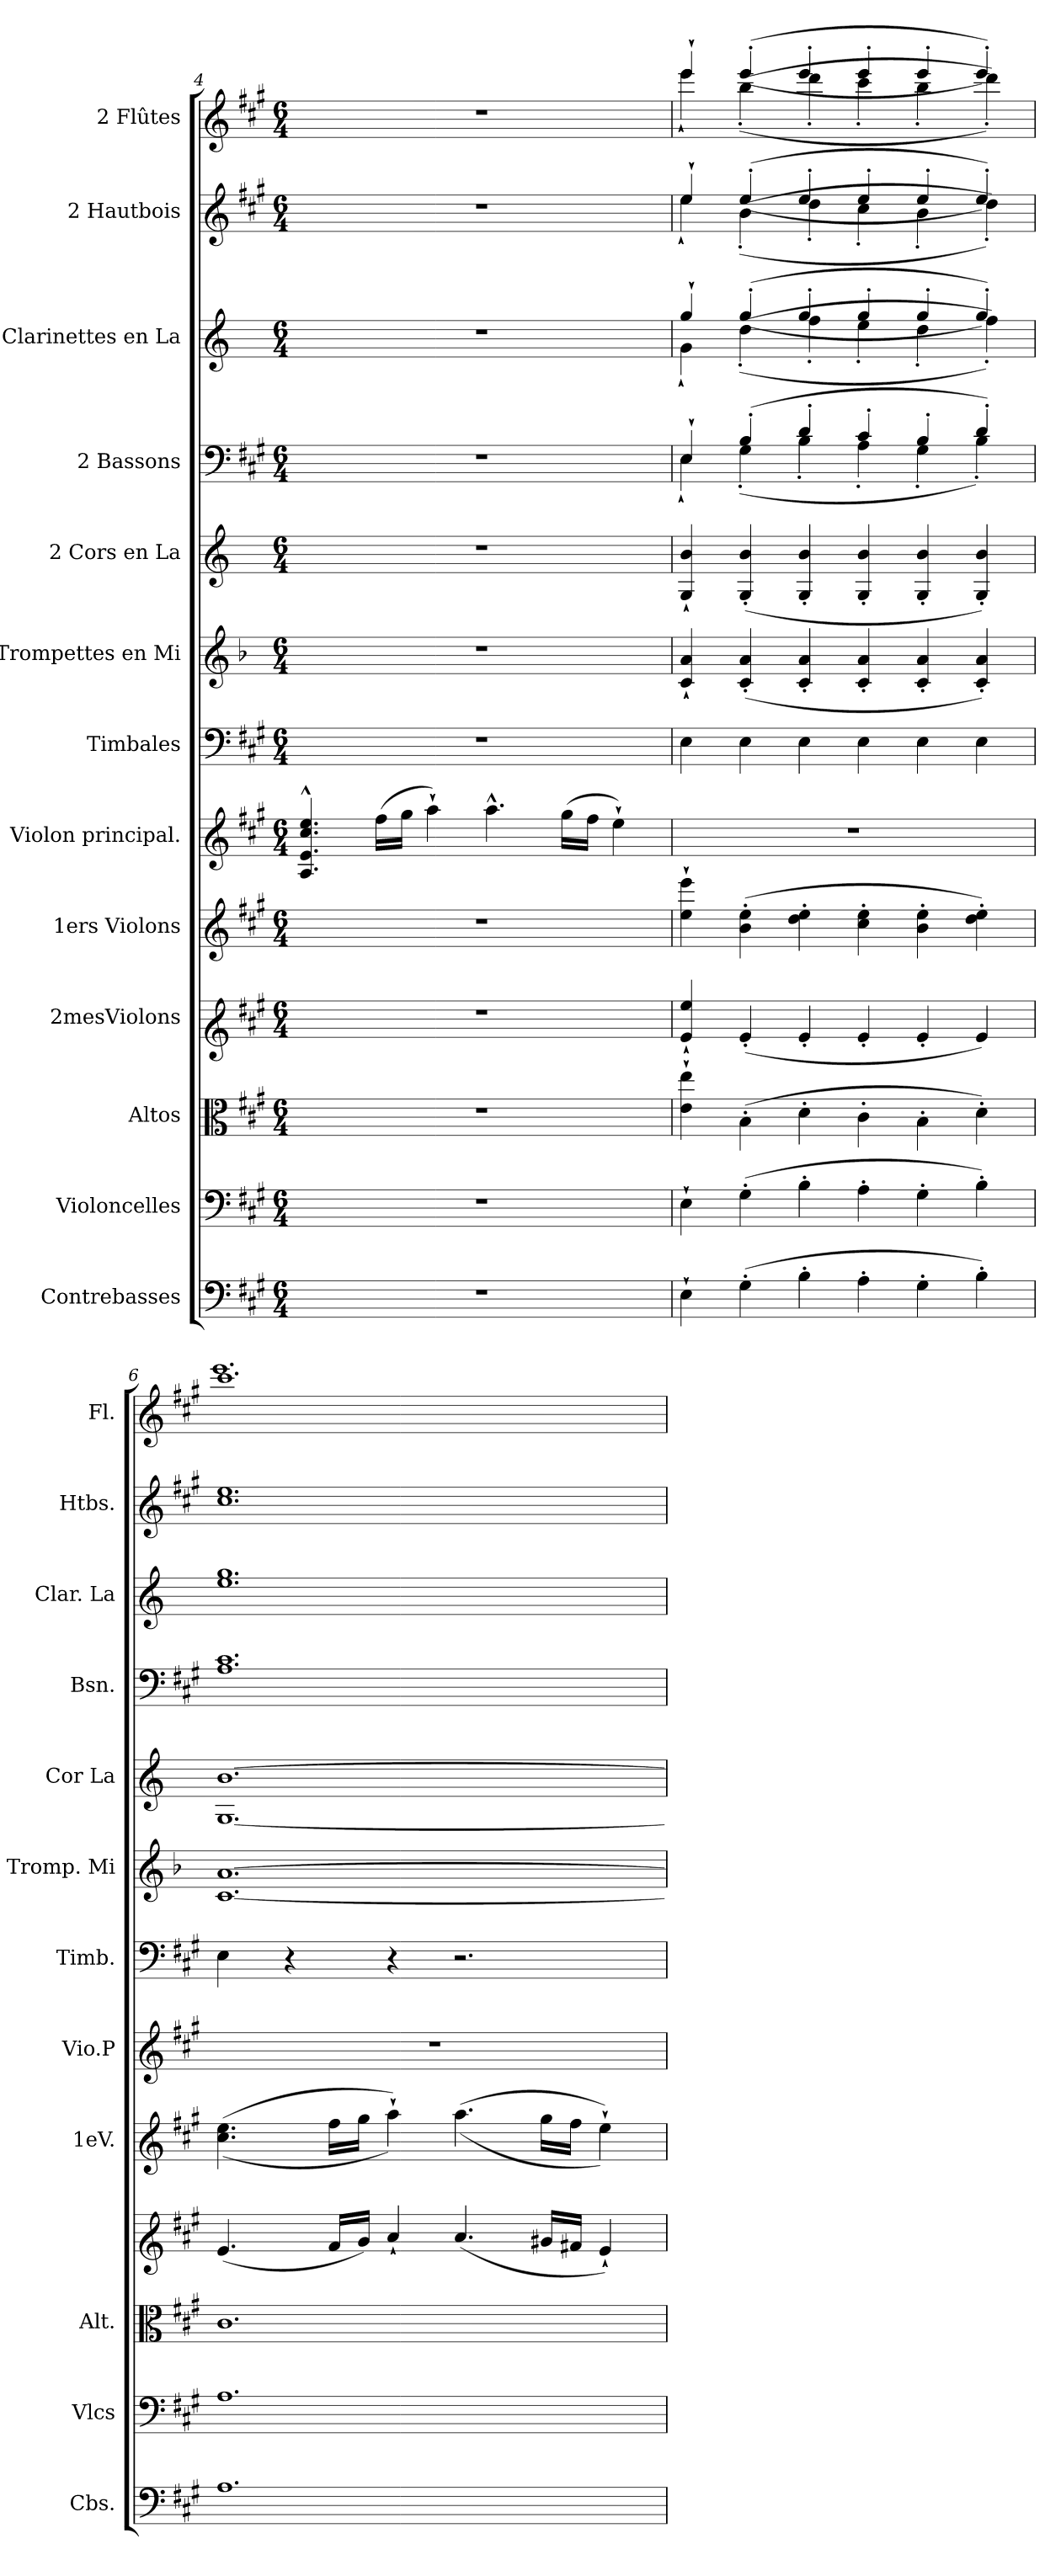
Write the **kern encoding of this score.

**kern	**kern	**kern	**kern	**kern	**kern	**kern	**kern	**kern	**kern	**kern	**kern	**kern
*part13	*part12	*part11	*part10	*part9	*part8	*part7	*part6	*part5	*part4	*part3	*part2	*part1
*staff13	*staff12	*staff11	*staff10	*staff9	*staff8	*staff7	*staff6	*staff5	*staff4	*staff3	*staff2	*staff1
*I"Contrebasses	*I"Violoncelles	*I"Altos	*I"2mesViolons	*I"1ers Violons	*I"Violon principal.	*I"Timbales	*I"Trompettes en Mi	*I"2 Cors en La	*I"2 Bassons	*I"2 Clarinettes en La	*I"2 Hautbois	*I"2 Flûtes
*I'Cbs.	*I'Vlcs	*I'Alt.	*	*I'1eV.	*I'Vio.P	*I'Timb.	*I'Tromp. Mi	*I'Cor La	*I'Bsn.	*I'Clar. La	*I'Htbs.	*I'Fl.
*clefF4	*clefF4	*clefC3	*clefG1	*clefG2	*clefG2	*clefF4	*clefG2	*clefG2	*clefF4	*clefG2	*clefG2	*clefG2
*ITrd7c12	*	*	*	*	*	*	*ITrd1c2	*ITrd4c7	*	*ITrd1c2	*	*
*k[f#c#g#]	*k[f#c#g#]	*k[f#c#g#]	*k[f#c#g#]	*k[f#c#g#]	*k[f#c#g#]	*k[f#c#g#]	*k[b-e-a-]	*k[b-]	*k[f#c#g#]	*k[b-e-]	*k[f#c#g#]	*k[f#c#g#]
*M6/4	*M6/4	*M6/4	*M6/4	*M6/4	*M6/4	*M6/4	*M6/4	*M6/4	*M6/4	*M6/4	*M6/4	*M6/4
=4	=4	=4	=4	=4	=4	=4	=4	=4	=4	=4	=4	=4
1.r	1.r	1.r	1.r	1.r	4.A/^^ 4.e/^^ 4.cc#/^^ 4.ee/^^	1.r	1.r	1.r	1.r	1.r	1.r	1.r
.	.	.	.	.	(>16ff#\LL	.	.	.	.	.	.	.
.	.	.	.	.	16gg#\JJ	.	.	.	.	.	.	.
.	.	.	.	.	4aa`\)	.	.	.	.	.	.	.
.	.	.	.	.	4.aa^^\	.	.	.	.	.	.	.
.	.	.	.	.	(>16gg#\LL	.	.	.	.	.	.	.
.	.	.	.	.	16ff#\JJ	.	.	.	.	.	.	.
.	.	.	.	.	4ee`\)	.	.	.	.	.	.	.
=5	=5	=5	=5	=5	=5	=5	=5	=5	=5	=5	=5	=5
*	*	*	*	*	*	*	*	*	*^	*^	*^	*^
4EE`\	4E`\	4e\` 4ee\`	4g#/` 4gg#/`	4ee\` 4eee\`	1.r	4E\	4B-/` 4g/`	4C/` 4e/`	4E`/	4E`\	4ff`/	4f`\	4ee`/	4ee`\	4eee`/	4eee`\
(>4GG#'\	(>4G#'\	(>4B'\	(<4g#'/	(>4b\' 4ee\'	.	4E\	(<4B-/' 4g/'	(<4C/' 4e/'	(>4B'/	(<4G#'\	(>(>4ff'/	(<(<4cc'\	(>(>4ee'/	(<(<4b'\	(>(>4eee'/	(<(<4bb'\
4BB'\	4B'\	4d'\	4g#'/	4dd\' 4ee\'	.	4E\	4B-/' 4g/'	4C/' 4e/'	4d'/	4B'\	4ff'/	4ee-'\	4ee'/	4dd'\	4eee'/	4ddd'\
4AA'\	4A'\	4c#'\	4g#'/	4cc#\' 4ee\'	.	4E\	4B-/' 4g/'	4C/' 4e/'	4c#'/	4A'\	4ff'/	4dd'\	4ee'/	4cc#'\	4eee'/	4ccc#'\
4GG#'\	4G#'\	4B'\	4g#'/	4b\' 4ee\'	.	4E\	4B-/' 4g/'	4C/' 4e/'	4B'/	4G#'\	4ff'/	4cc'\	4ee'/	4b'\	4eee'/	4bb'\
4BB'\)	4B'\)	4d'\)	4g#/)	4dd\' 4ee\')	.	4E\	4B-/' 4g/')	4C/' 4e/')	4d'/)	4B'\)	4ff'/))	4ee-'\))	4ee'/))	4dd'\))	4eee'/))	4ddd'\))
*	*	*	*	*	*	*	*	*	*v	*v	*	*	*v	*v	*	*
*	*	*	*	*	*	*	*	*	*	*v	*v	*	*	*
=6	=6	=6	=6	=6	=6	=6	=6	=6	=6	=6	=6	=6	=6
1.AA	1.A	1.c#	(<4.g#/	(>(>4.cc#\ 4.ee\	1.r	4E\	[1.B- [1.g	[1.C [1.e	1.A 1.c#	1.dd 1.ff	1.cc# 1.ee	1.ccc#	1.eee
.	.	.	.	.	.	4r	.	.	.	.	.	.	.
.	.	.	16a/LL	16ff#\LL	.	.	.	.	.	.	.	.	.
.	.	.	16b/JJ)	16gg#\JJ	.	.	.	.	.	.	.	.	.
.	.	.	4cc#`/	4aa`\))	.	4r	.	.	.	.	.	.	.
.	.	.	(<4.cc#/	(>(>4.aa\	.	2.r	.	.	.	.	.	.	.
.	.	.	16b#X/LL	16gg#\LL	.	.	.	.	.	.	.	.	.
.	.	.	16a#X/JJ	16ff#\JJ	.	.	.	.	.	.	.	.	.
.	.	.	4g#`/)	4ee`\))	.	.	.	.	.	.	.	.	.
*	*	*	*	*	*	*	*	*	*	*	*	*v	*v
=	=	=	=	=	=	=	=	=	=	=	=	=
*-	*-	*-	*-	*-	*-	*-	*-	*-	*-	*-	*-	*-
